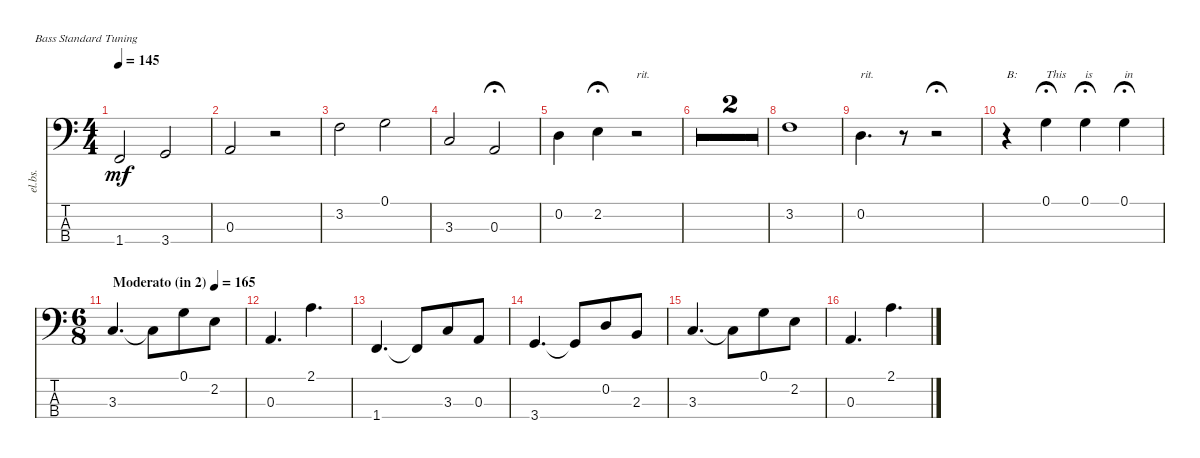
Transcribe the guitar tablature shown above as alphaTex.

\defaultSystemsLayout 4
\bracketExtendMode nobrackets
\track ("Electric Bass" "el.bs.") {defaultSystemsLayout 6 multiBarRest instrument electricbassfinger}
\staff {score tabs}
\tuning (G2 D2 A1 E1)
\ts (4 4)
\tempo 145
\clef f4
\ks c
1.4.2{dy mf beam Up} 3.4.2{beam Up} |
0.3.2{beam Up} r.2{beam Down} |
3.2.2{beam Down} 0.1.2{beam Down} |
3.3.2{beam Up} 0.3.2{fermata (medium 0.5) beam Up} |
0.2.4{beam Down} 2.2.4{fermata (medium 0.5) beam Down} r.2{txt "rit." beam Down} |
r.1{txt "a tempo" beam Down} |
r.1{beam Down} |
3.2.1{beam Down} |
0.2.4{d txt "rit." beam Down} r.8{beam Down} r.2{fermata (medium 0.5) beam Down} |
r.4{txt "B:" beam Down} 0.1.4{txt "This" fermata (medium 0.5) beam Down} 0.1.4{txt "is" fermata (medium 0.5) beam Down} 0.1.4{txt "in" fermata (medium 0.5) beam Down} |
\ts (6 8)
\beaming (8 3 3)
\tempo (165 "Moderato (in 2)")
3.3.4{d beam Up} 3.3{t}.8{beam Down} 0.1.8{beam Down} 2.2.8{beam Down} |
0.3.4{d beam Up} 2.1.4{d beam Down} |
1.4.4{d beam Up} 1.4{t}.8{beam Up} 3.3.8{beam Up} 0.3.8{beam Up} |
3.4.4{d beam Up} 3.4{t}.8{beam Up} 0.2.8{beam Up} 2.3.8{beam Up} |
3.3.4{d beam Up} 3.3{t}.8{beam Down} 0.1.8{beam Down} 2.2.8{beam Down} |
0.3.4{d beam Up} 2.1.4{d beam Down}
